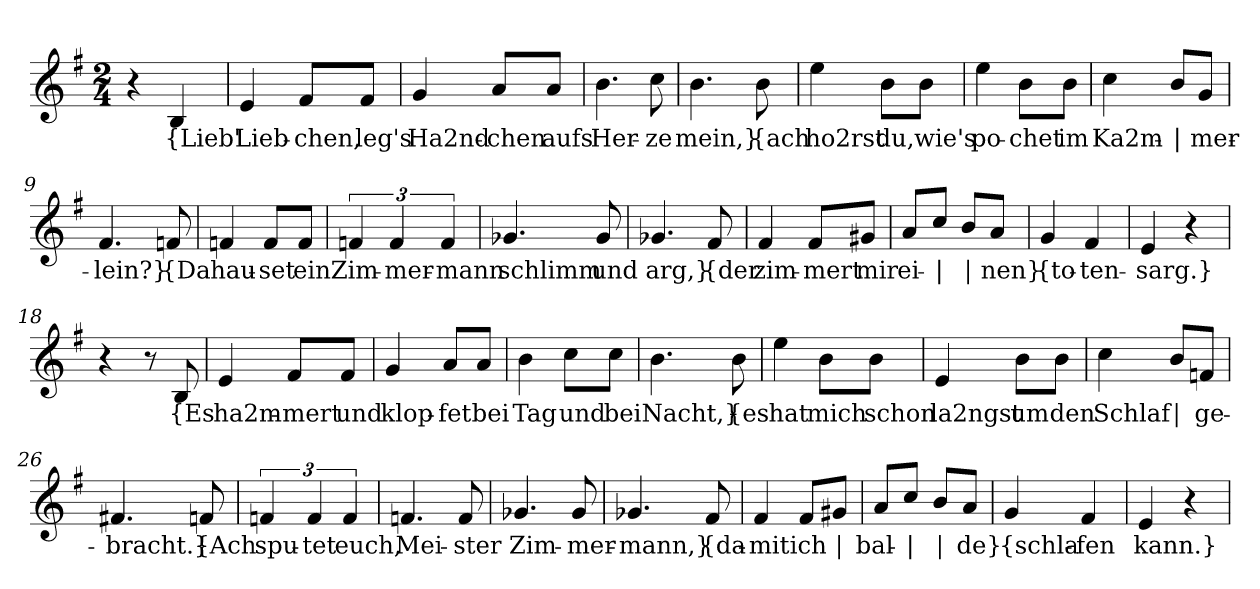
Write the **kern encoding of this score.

**kern	**text
*part1	*part1
*staff1	*staff1
*clefG2	*
*k[f#]	*
*M2/4	*
=1	=1
4r	.
!	!LO:LY:b
4B/	{Lieb'
=2	=2
!	!LO:LY:b
4e/	Lieb-
!	!LO:LY:b
8f#/L	-chen,
!	!LO:LY:b
8f#/J	leg's
=3	=3
!	!LO:LY:b
4g/	Ha2nd-
!	!LO:LY:b
8a/L	-chen
!	!LO:LY:b
8a/J	aufs
=4	=4
!	!LO:LY:b
4.b\	Her-
!	!LO:LY:b
8cc\	-ze
=5	=5
!	!LO:LY:b
4.b\	mein,}
!	!LO:LY:b
8b\	{ach
=6	=6
!	!LO:LY:b
4ee\	ho2rst
!	!LO:LY:b
8b\L	du,
!	!LO:LY:b
8b\J	wie's
=7	=7
!	!LO:LY:b
4ee\	po-
!	!LO:LY:b
8b\L	-chet
!	!LO:LY:b
8b\J	im
!!LO:LB:g=z
=8	=8
!	!LO:LY:b
4cc\	Ka2m-
!	!LO:LY:b
8b/L	|
!	!LO:LY:b
8g/J	-mer-
=9	=9
!	!LO:LY:b
4.f#/	-lein?}
!	!LO:LY:b
8fn/	{Da
=10	=10
!	!LO:LY:b
4fn/	hau-
!	!LO:LY:b
8f/L	-set
!	!LO:LY:b
8f/J	ein
=11	=11
!	!LO:LY:b
6fn/	Zim-
!	!LO:LY:b
6f/	-mer-
!	!LO:LY:b
6f/	-mann
=12	=12
!	!LO:LY:b
4.g-X/	schlimm
!	!LO:LY:b
8g-/	und
=13	=13
!	!LO:LY:b
4.g-X/	arg,}
!	!LO:LY:b
8f#/	{der
=14	=14
!	!LO:LY:b
4f#/	zim-
!	!LO:LY:b
8f#/L	-mert
!	!LO:LY:b
8g#X/J	mir
!!LO:LB:g=z
=15	=15
!	!LO:LY:b
8a/L	ei-
!	!LO:LY:b
8cc/J	|
!	!LO:LY:b
8b/L	|
!	!LO:LY:b
8a/J	-nen}
=16	=16
!	!LO:LY:b
4g/	{to-
!	!LO:LY:b
4f#/	-ten-
=17	=17
!	!LO:LY:b
4e/	-sarg.}
4r	.
=18	=18
4r	.
8r	.
!	!LO:LY:b
8B/	{Es
=19	=19
!	!LO:LY:b
4e/	ha2m-
!	!LO:LY:b
8f#/L	-mert
!	!LO:LY:b
8f#/J	und
=20	=20
!	!LO:LY:b
4g/	klop-
!	!LO:LY:b
8a/L	-fet
!	!LO:LY:b
8a/J	-bei
=21	=21
!	!LO:LY:b
4b\	Tag
!	!LO:LY:b
8cc\L	und
!	!LO:LY:b
8cc\J	bei
=22	=22
!	!LO:LY:b
4.b\	Nacht,}
!	!LO:LY:b
8b\	{es
!!LO:LB:g=z
=23	=23
!	!LO:LY:b
4ee\	hat
!	!LO:LY:b
8b\L	mich
!	!LO:LY:b
8b\J	schon
=24	=24
!	!LO:LY:b
4e/	la2ngst
!	!LO:LY:b
8b\L	um
!	!LO:LY:b
8b\J	den
=25	=25
!	!LO:LY:b
4cc\	Schlaf
!	!LO:LY:b
8b/L	|
!	!LO:LY:b
8fn/J	ge-
=26	=26
!	!LO:LY:b
4.f#X/	-bracht.}
!	!LO:LY:b
8fn/	{Ach
=27	=27
!	!LO:LY:b
6fn/	spu-
!	!LO:LY:b
6f/	-tet
!	!LO:LY:b
6f/	euch,
=28	=28
!	!LO:LY:b
4.fn/	Mei-
!	!LO:LY:b
8f/	-ster
=29	=29
!	!LO:LY:b
4.g-X/	Zim-
!	!LO:LY:b
8g-/	-mer-
!!LO:LB:g=z
=30	=30
!	!LO:LY:b
4.g-X/	-mann,}
!	!LO:LY:b
8f#/	{da-
=31	=31
!	!LO:LY:b
4f#/	-mit
!	!LO:LY:b
8f#/L	ich
!	!LO:LY:b
8g#X/J	|
=32	=32
!	!LO:LY:b
8a/L	bal-
!	!LO:LY:b
8cc/J	|
!	!LO:LY:b
8b/L	|
!	!LO:LY:b
8a/J	-de}
=33	=33
!	!LO:LY:b
4g/	{schla-
!	!LO:LY:b
4f#/	-fen
=34	=34
!	!LO:LY:b
4e/	kann.}
4r	.
=	=
*-	*-
